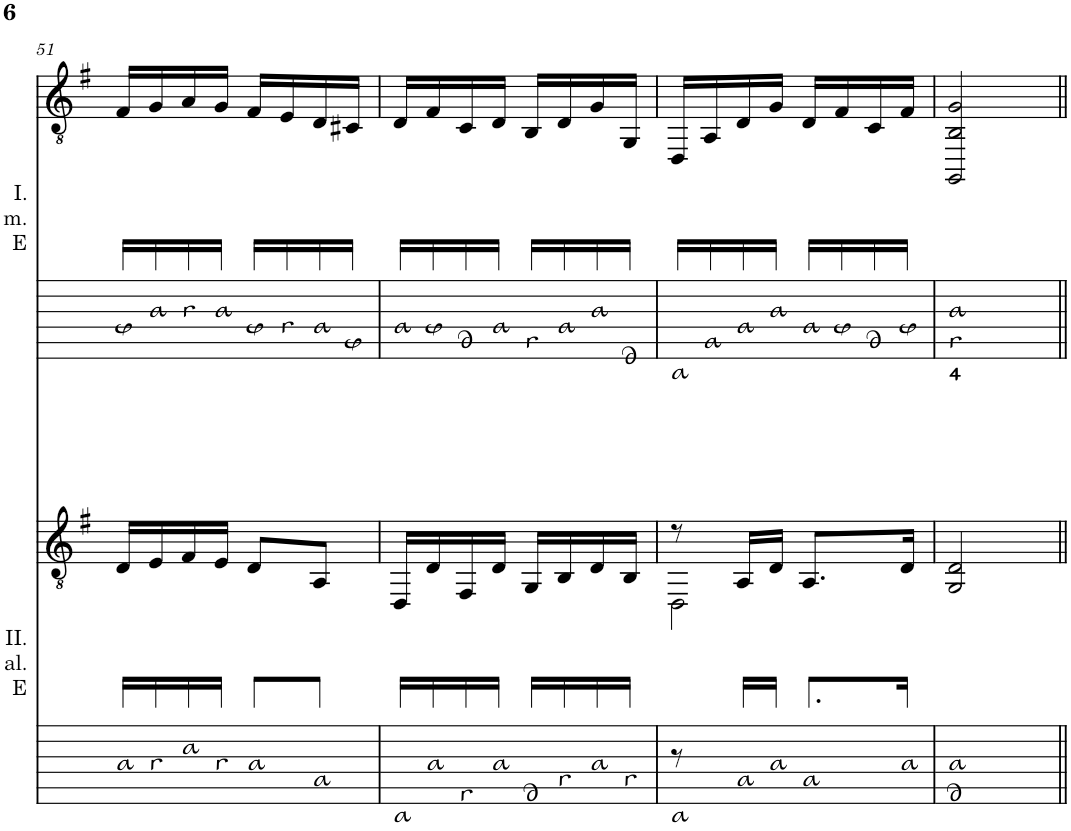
**kern	**kern	**kern	**kern
*part2	*part2	*part1	*part1
*staff4	*staff3	*staff2	*staff1
*I"II. arch lute in E	*	*I"I. man dora in E	*
*I'II. al. E	*	*I'I. m. E	*
!!LO:PB:g=z
*	*clefGv2	*	*clefGv2
*k[f#]	*k[f#]	*k[f#]	*k[f#]
*M2/4	*M2/4	*M2/4	*M2/4
=51	=51	=51	=51
16D/LL	16D/LL	16F#/LL	16F#/LL
16E/	16E/	16G/	16G/
16F#/	16F#/	16A/	16A/
16E/JJ	16E/JJ	16G/JJ	16G/JJ
8D/L	8D/L	16F#/LL	16F#/LL
.	.	16E/	16E/
8AA/J	8AA/J	16D/	16D/
.	.	16C#X/JJ	16C#X/JJ
=52	=52	=52	=52
16DD/LL	16DD/LL	16D/LL	16D/LL
16D/	16D/	16F#/	16F#/
16FF#/	16FF#/	16C/	16C/
16D/JJ	16D/JJ	16D/JJ	16D/JJ
16GG/LL	16GG/LL	16BB/LL	16BB/LL
16BB/	16BB/	16D/	16D/
16D/	16D/	16G/	16G/
16BB/JJ	16BB/JJ	16GG/JJ	16GG/JJ
=53	=53	=53	=53
*^	*^	*	*
8r	2DD	8r	2DD\	16DD/LL	16DD/LL
.	.	.	.	16AA/	16AA/
16AA/LL	.	16AA/LL	.	16D/	16D/
16D/JJ	.	16D/JJ	.	16G/JJ	16G/JJ
8.AA/L	.	8.AA/L	.	16D/LL	16D/LL
.	.	.	.	16F#/	16F#/
.	.	.	.	16C/	16C/
16D/Jk	.	16D/Jk	.	16F#/JJ	16F#/JJ
*v	*v	*	*	*	*
*	*v	*v	*	*
=54	=54	=54	=54
2GG 2D	2GG/ 2D/	2GGG 2BB 2G	2GGG/ 2BB/ 2G/
=||	=||	=||	=||
*-	*-	*-	*-
